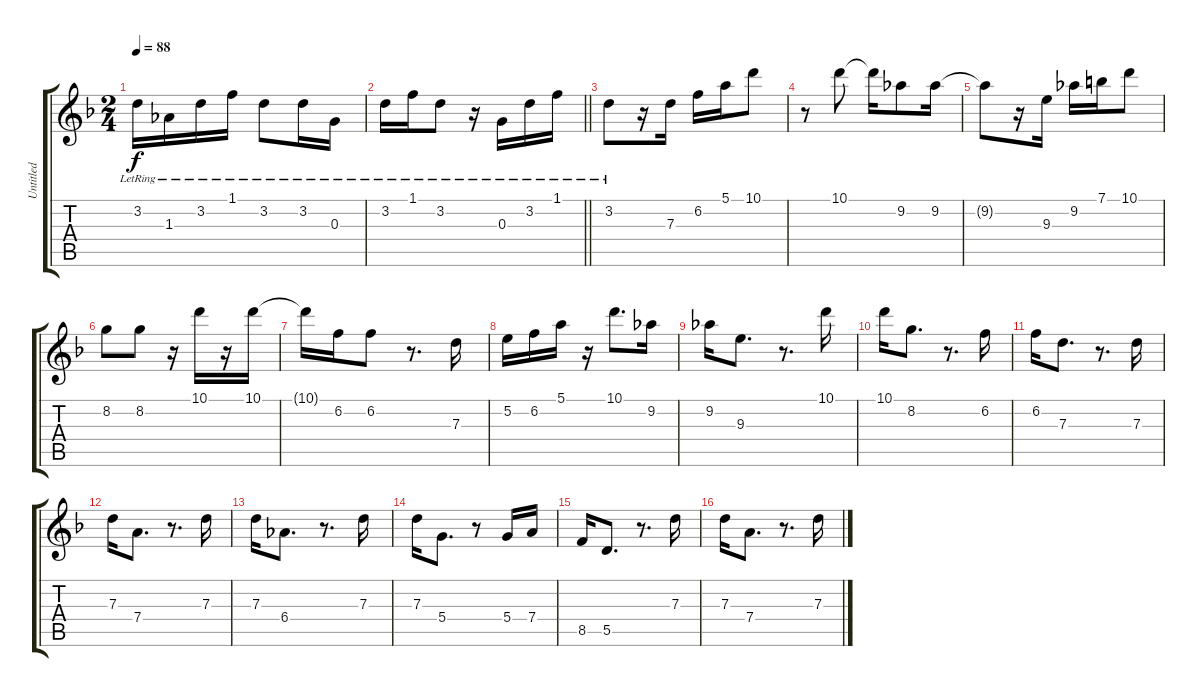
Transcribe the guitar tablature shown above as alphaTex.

\track ("Untitled" "Untitled") {instrument acousticguitarnylon}
\staff {score tabs}
\tuning (E4 B3 G3 D3 A2 D2) {hide}
\ts (2 4)
\tempo 88
\clef g2
\ks f
3.2{lr}.16{dy f} 1.3{lr}.16 3.2{lr}.16 1.1{lr}.16 3.2{lr}.8 3.2{lr}.16 0.3{lr}.16 |
\barLineRight lightlight
3.2{lr}.16 1.1{lr}.16 3.2{lr}.8 r.16 0.3{lr}.16 3.2{lr}.16 1.1{lr}.16 |
3.2{lr}.8 r.16 7.3.16 6.2.16 5.1.16 10.1.8 |
r.8 10.1.8 10.1{t}.16 9.2.8 9.2.16 |
9.2{t}.8 r.16 9.3.16 9.2.16 7.1.16 10.1.8 |
8.2.8 8.2.8 r.16 10.1.16 r.16 10.1.16 |
10.1{t}.16 6.2.16 6.2.8 r.8{d} 7.3.16 |
5.2.16 6.2.16 5.1.16 r.16 10.1.8{d} 9.2.16 |
9.2.16 9.3.8{d} r.8{d} 10.1.16 |
10.1.16 8.2.8{d} r.8{d} 6.2.16 |
6.2.16 7.3.8{d} r.8{d} 7.3.16 |
7.3.16 7.4.8{d} r.8{d} 7.3.16 |
7.3.16 6.4.8{d} r.8{d} 7.3.16 |
7.3.16 5.4.8{d} r.8 5.4.16 7.4.16 |
8.5.16 5.5.8{d} r.8{d} 7.3.16 |
7.3.16 7.4.8{d} r.8{d} 7.3.16
